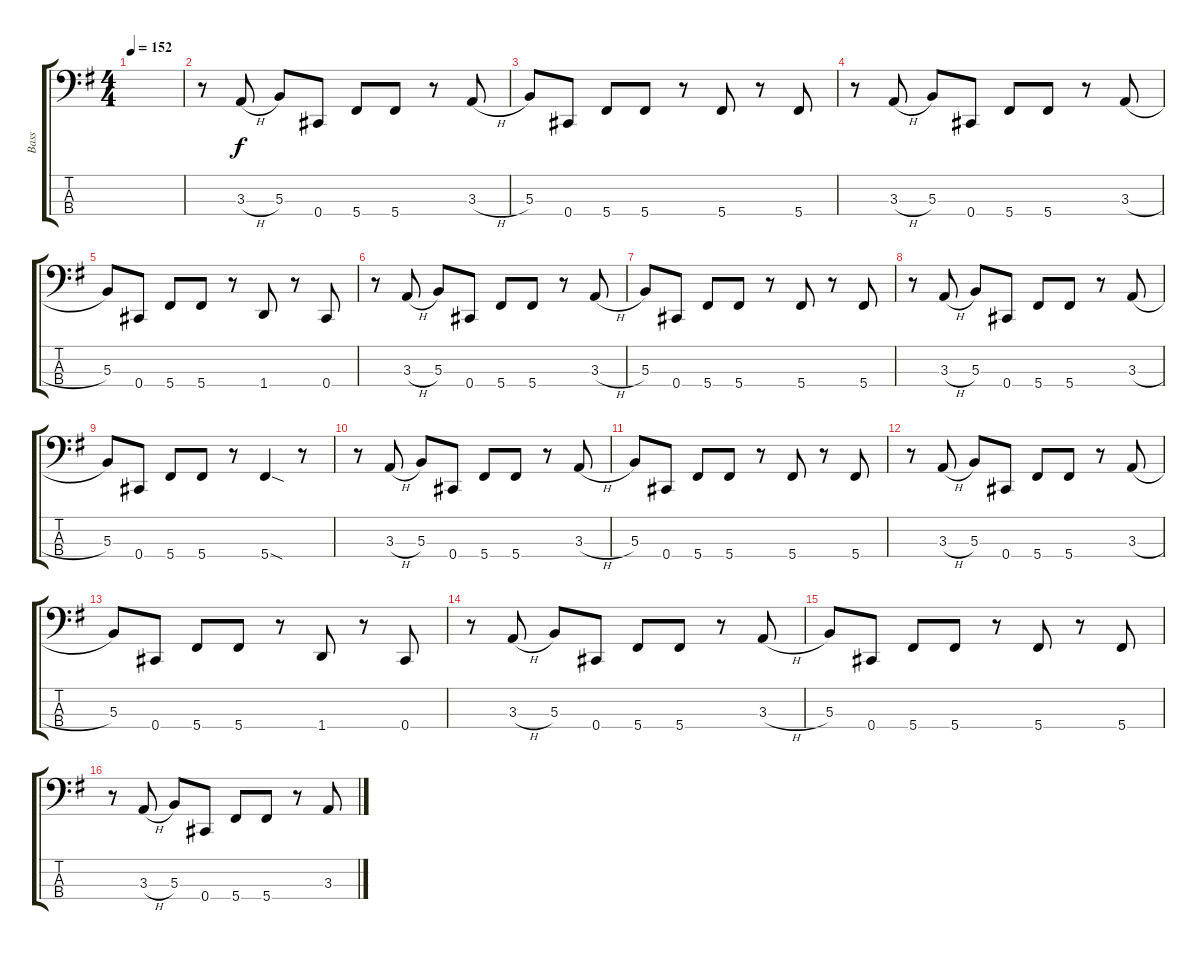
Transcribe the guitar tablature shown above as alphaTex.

\track ("Bass" "Bass") {instrument electricbasspick}
\staff {score tabs}
\tuning (E2 B1 Gb1 Db1) {hide}
\ts (4 4)
\tempo 152
\clef f4
\ks eminor
|
r.8 3.3{h}.8 5.3.8 0.4.8 5.4.8 5.4.8 r.8 3.3{h}.8 |
5.3.8 0.4.8 5.4.8 5.4.8 r.8 5.4.8 r.8 5.4.8 |
r.8 3.3{h}.8 5.3.8 0.4.8 5.4.8 5.4.8 r.8 3.3{h}.8 |
5.3.8 0.4.8 5.4.8 5.4.8 r.8 1.4.8 r.8 0.4.8 |
r.8 3.3{h}.8 5.3.8 0.4.8 5.4.8 5.4.8 r.8 3.3{h}.8 |
5.3.8 0.4.8 5.4.8 5.4.8 r.8 5.4.8 r.8 5.4.8 |
r.8 3.3{h}.8 5.3.8 0.4.8 5.4.8 5.4.8 r.8 3.3{h}.8 |
5.3.8 0.4.8 5.4.8 5.4.8 r.8 5.4{sod}.4 r.8 |
r.8 3.3{h}.8 5.3.8 0.4.8 5.4.8 5.4.8 r.8 3.3{h}.8 |
5.3.8 0.4.8 5.4.8 5.4.8 r.8 5.4.8 r.8 5.4.8 |
r.8 3.3{h}.8 5.3.8 0.4.8 5.4.8 5.4.8 r.8 3.3{h}.8 |
5.3.8 0.4.8 5.4.8 5.4.8 r.8 1.4.8 r.8 0.4.8 |
r.8 3.3{h}.8 5.3.8 0.4.8 5.4.8 5.4.8 r.8 3.3{h}.8 |
5.3.8 0.4.8 5.4.8 5.4.8 r.8 5.4.8 r.8 5.4.8 |
r.8 3.3{h}.8 5.3.8 0.4.8 5.4.8 5.4.8 r.8 3.3{h}.8
